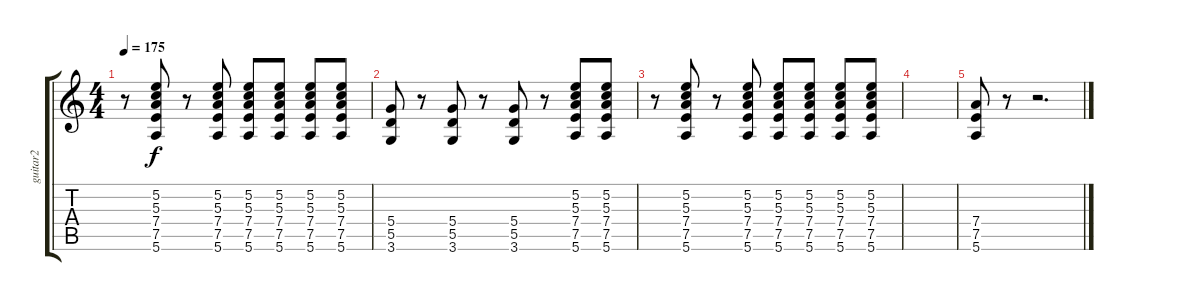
\track ("guitar2" "guitar2") {instrument distortionguitar}
\staff {score tabs}
\tuning (E4 B3 G3 D3 A2 E2) {hide}
\ts (4 4)
\tempo 175
\clef g2
\ks c
r.8{dy f} (5.2 5.3 7.4 7.5 5.6).8 r.8 (5.2 5.3 7.4 7.5 5.6).8 (5.2 5.3 7.4 7.5 5.6).8 (5.2 5.3 7.4 7.5 5.6).8 (5.2 5.3 7.4 7.5 5.6).8 (5.2 5.3 7.4 7.5 5.6).8 |
(5.4 5.5 3.6).8 r.8 (5.4 5.5 3.6).8 r.8 (5.4 5.5 3.6).8 r.8 (5.2 5.3 7.4 7.5 5.6).8 (5.2 5.3 7.4 7.5 5.6).8 |
r.8 (5.2 5.3 7.4 7.5 5.6).8 r.8 (5.2 5.3 7.4 7.5 5.6).8 (5.2 5.3 7.4 7.5 5.6).8 (5.2 5.3 7.4 7.5 5.6).8 (5.2 5.3 7.4 7.5 5.6).8 (5.2 5.3 7.4 7.5 5.6).8 |
|
(7.4 7.5 5.6).8 r.8 r.2{d}
